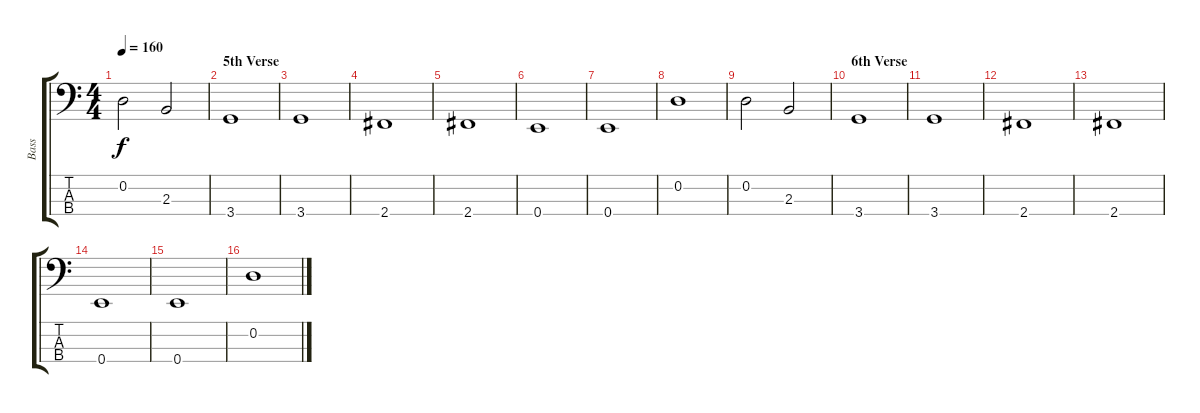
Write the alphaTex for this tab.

\track ("Bass" "Bass") {instrument fretlessbass}
\staff {score tabs}
\tuning (G2 D2 A1 E1) {hide}
\ts (4 4)
\tempo 160
\clef f4
\ks c
0.2.2{dy f} 2.3.2 |
\section ("" "5th Verse")
3.4.1 |
3.4.1 |
2.4.1 |
2.4.1 |
0.4.1 |
0.4.1 |
0.2.1 |
0.2.2 2.3.2 |
\section ("" "6th Verse")
3.4.1 |
3.4.1 |
2.4.1 |
2.4.1 |
0.4.1 |
0.4.1 |
0.2.1
